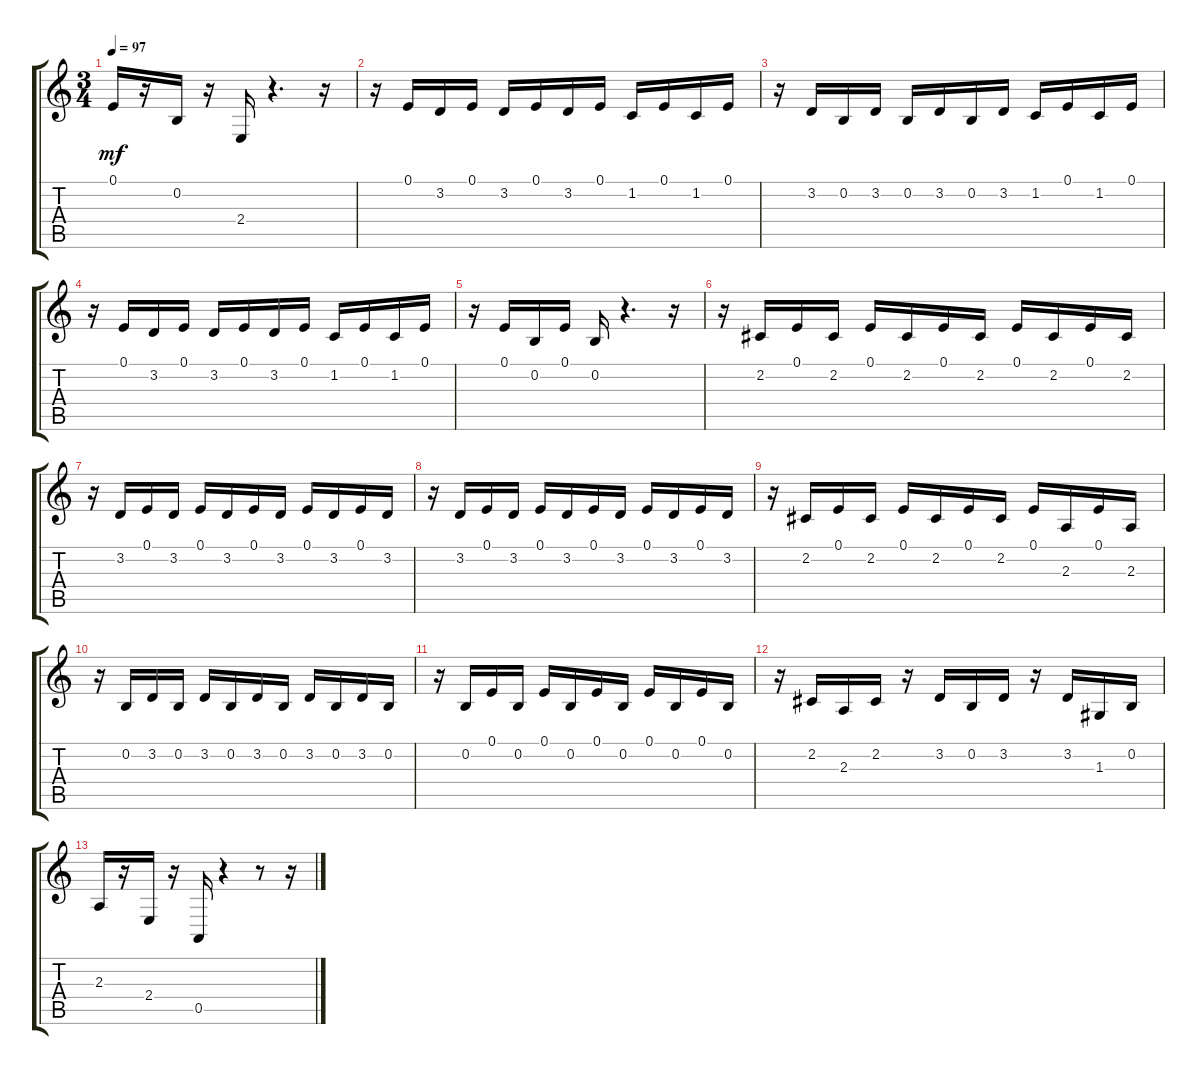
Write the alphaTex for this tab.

\track "" {instrument pizzicatostrings}
\staff {score tabs}
\tuning (E4 B3 G3 D3 A2 E2) {hide}
\ts (3 4)
\tempo 97
\clef g2
\ks c
0.1.16{dy mf} r.16 0.2.16 r.16 2.4.16 r.4{d} r.16 |
r.16 0.1.16{instrument viola} 3.2.16 0.1.16 3.2.16 0.1.16 3.2.16 0.1.16 1.2.16 0.1.16 1.2.16 0.1.16 |
r.16 3.2.16 0.2.16 3.2.16 0.2.16 3.2.16 0.2.16 3.2.16 1.2.16 0.1.16 1.2.16 0.1.16 |
r.16 0.1.16 3.2.16 0.1.16 3.2.16 0.1.16 3.2.16 0.1.16 1.2.16 0.1.16 1.2.16 0.1.16 |
r.16 0.1.16 0.2.16 0.1.16 0.2.16 r.4{d} r.16 |
r.16 2.2.16 0.1.16 2.2.16 0.1.16 2.2.16 0.1.16 2.2.16 0.1.16 2.2.16 0.1.16 2.2.16 |
r.16 3.2.16 0.1.16 3.2.16 0.1.16 3.2.16 0.1.16 3.2.16 0.1.16 3.2.16 0.1.16 3.2.16 |
r.16 3.2.16 0.1.16 3.2.16 0.1.16 3.2.16 0.1.16 3.2.16 0.1.16 3.2.16 0.1.16 3.2.16 |
r.16 2.2.16 0.1.16 2.2.16 0.1.16 2.2.16 0.1.16 2.2.16 0.1.16 2.3.16 0.1.16 2.3.16 |
r.16 0.2.16 3.2.16 0.2.16 3.2.16 0.2.16 3.2.16 0.2.16 3.2.16 0.2.16 3.2.16 0.2.16 |
r.16 0.2.16 0.1.16 0.2.16 0.1.16 0.2.16 0.1.16 0.2.16 0.1.16 0.2.16 0.1.16 0.2.16 |
r.16 2.2.16 2.3.16 2.2.16 r.16 3.2.16 0.2.16 3.2.16 r.16 3.2.16 1.3.16 0.2.16 |
2.3.16 r.16 2.4.16 r.16 0.5.16 r.4 r.8 r.16
